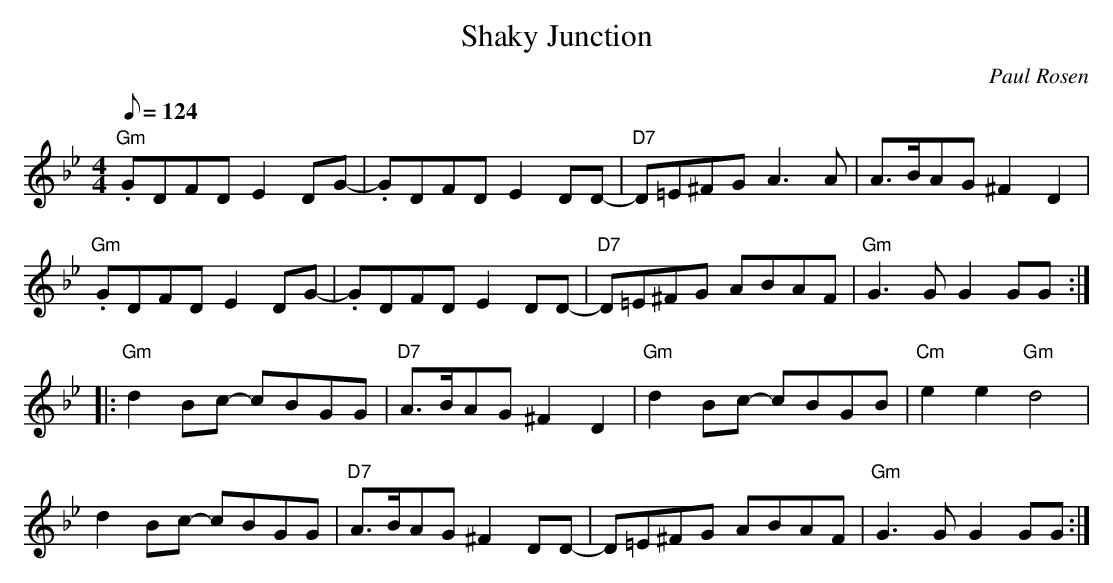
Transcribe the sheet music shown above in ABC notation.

X:1
T:Shaky Junction
M:4/4
L:1/8
Q:124
C:Paul Rosen
K:Gm
"Gm".GDFDE2DG-|.GDFDE2DD-|"D7"D=E^FGA3A|A>BAG^F2D2|
"Gm".GDFDE2DG-|.GDFDE2DD-|"D7"D=E^FG ABAF|"Gm"G3GG2GG:|
|:"Gm"d2Bc- cBGG|"D7"A>BAG^F2D2|"Gm"d2Bc- cBGB|"Cm"e2e2"Gm"d4|
d2Bc- cBGG|"D7"A>BAG^F2DD-|D=E^FG ABAF|"Gm"G3GG2GG:|
